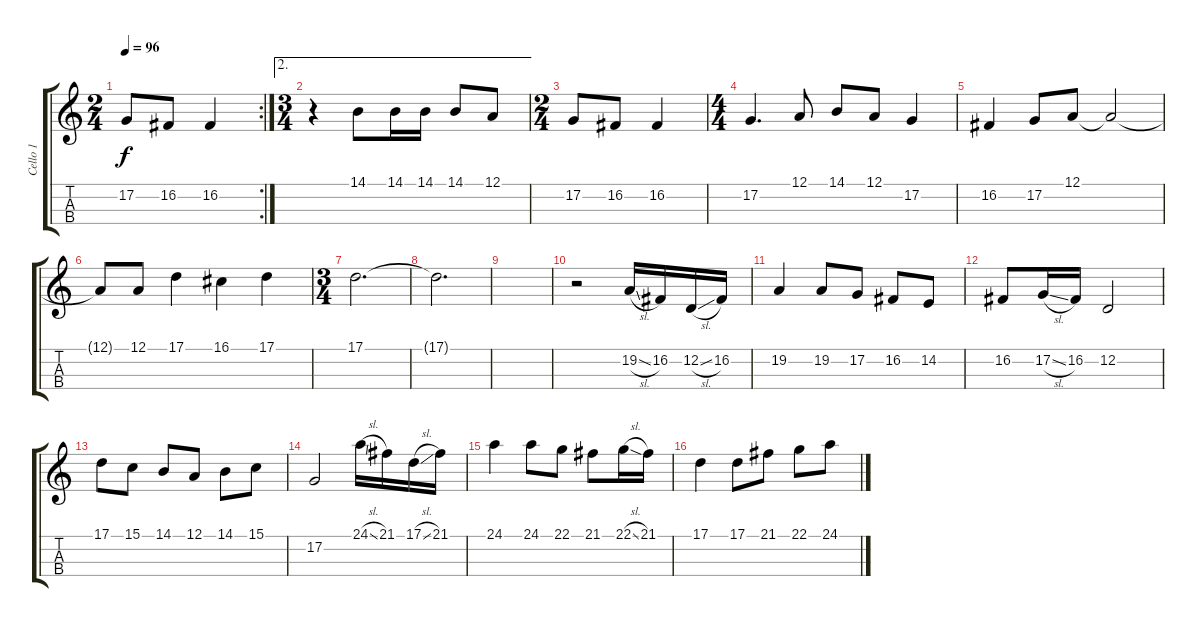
\track ("Cello 1" "Cello 1") {instrument cello}
\staff {score tabs}
\tuning (A3 D3 G2 C2) {hide}
\rc 2
\ts (2 4)
\tempo 96
\clef g2
\ks c
17.2.8{dy f} 16.2.8 16.2.4 |
\ae 2
\ts (3 4)
r.4 14.1.8 14.1.16 14.1.16 14.1.8 12.1.8 |
\ts (2 4)
17.2.8 16.2.8 16.2.4 |
\ts (4 4)
17.2.4{d} 12.1.8 14.1.8 12.1.8 17.2.4 |
16.2.4 17.2.8 12.1.8 12.1{t}.2 |
12.1{t}.8 12.1.8 17.1.4 16.1.4 17.1.4 |
\ts (3 4)
17.1.2{d} |
17.1{t}.2{d} |
|
r.2 19.2{sl}.16 16.2.16 12.2{sl}.16 16.2.16 |
19.2.4 19.2.8 17.2.8 16.2.8 14.2.8 |
16.2.8 17.2{sl}.16 16.2.16 12.2.2 |
17.1.8 15.1.8 14.1.8 12.1.8 14.1.8 15.1.8 |
17.2.2 24.1{sl}.16 21.1.16 17.1{sl}.16 21.1.16 |
24.1.4 24.1.8 22.1.8 21.1.8 22.1{sl}.16 21.1.16 |
17.1.4 17.1.8 21.1.8 22.1.8 24.1.8
